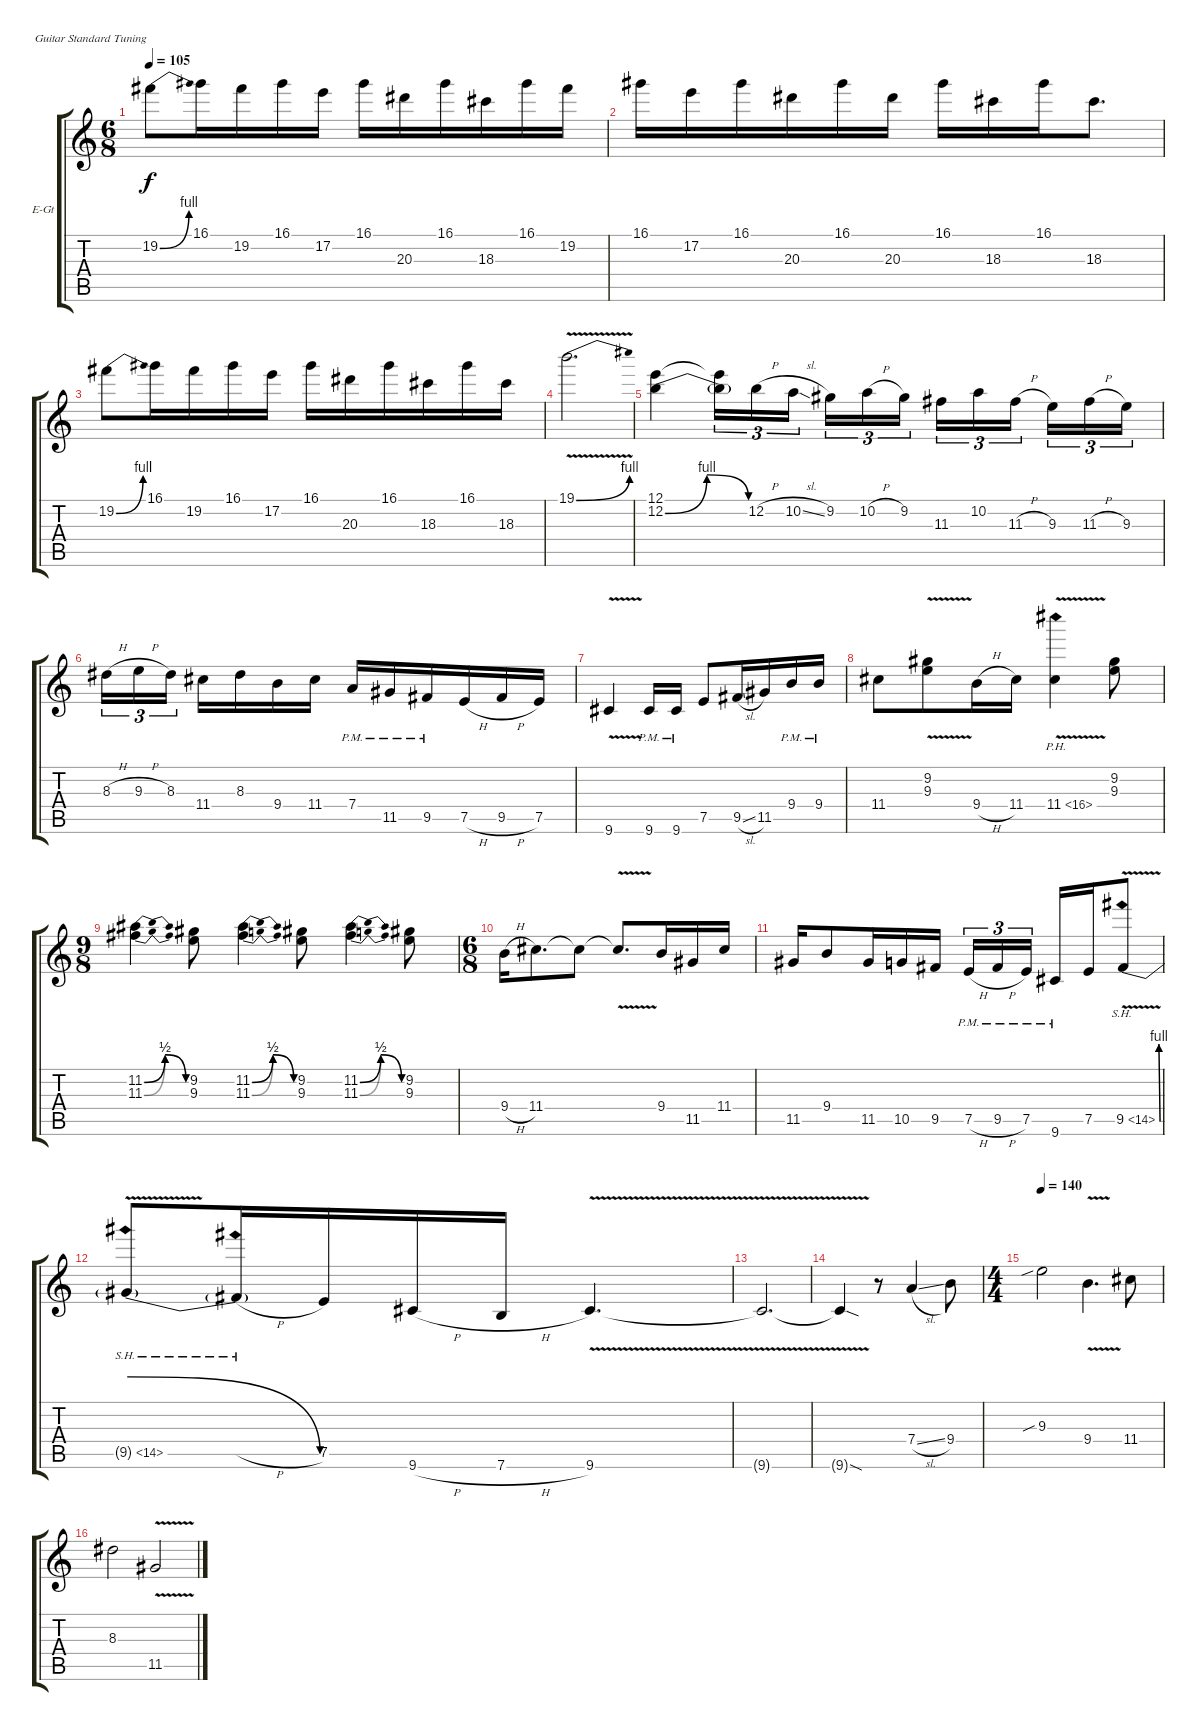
\defaultSystemsLayout 4
\bracketExtendMode groupsimilarinstruments
\firstSystemTrackNameOrientation horizontal
\otherSystemsTrackNameOrientation horizontal
\track ("Wolf Hoffmann" "E-Gt") {instrument distortionguitar}
\staff {score tabs}
\tuning (E4 B3 G3 D3 A2 E2)
\ts (6 8)
\tempo 105
\clef g2
\ks c
19.2{be (bend 0 0 60 4)}.8{dy f} 16.1.16 19.2.16 16.1.16 17.2.16 16.1.16 20.3.16 16.1.16 18.3.16 16.1.16 19.2.16 |
16.1.16 17.2.16 16.1.16 20.3.16 16.1.16 20.3.16 16.1.16 18.3.16 16.1.16 18.3.8{d} |
19.2{be (bend 0 0 60 4)}.8 16.1.16 19.2.16 16.1.16 17.2.16 16.1.16 20.3.16 16.1.16 18.3.16 16.1.16 18.3.16 |
19.1{be (bend 0 0 15 4) v}.2{d} |
(12.1 12.2{be (bendrelease 0 0 29.4 4 29.4 4 59.4 0)}).4 (12.1{t} 12.2{t}).16{tu (3 2)} 12.2{h}.16{tu (3 2)} 10.2{sl}.16{tu (3 2)} 9.2.16{tu (3 2)} 10.2{h}.16{tu (3 2)} 9.2.16{tu (3 2)} 11.3.16{tu (3 2)} 10.2.16{tu (3 2)} 11.3{h}.16{tu (3 2)} 9.3.16{tu (3 2)} 11.3{h}.16{tu (3 2)} 9.3.16{tu (3 2)} |
8.3{h}.16{tu (3 2)} 9.3{h}.16{tu (3 2)} 8.3.16{tu (3 2)} 11.4.16 8.3.16 9.4.16 11.4.16 7.4{pm}.16 11.5{pm}.16 9.5{pm}.16 7.5{h}.16 9.5{h}.16 7.5.16 |
9.6{v}.4 9.6{pm}.16 9.6{pm}.16 7.5.8 9.5{sl}.16 11.5.16 9.4{pm}.16 9.4{pm}.16 |
11.4.8 (9.2 9.3{v}).8 9.4{h}.16 11.4.16 11.4{ph 5 v}.4 (9.3 9.2).8 |
\ts (9 8)
(11.2{be (bendrelease 0 0 30 2 30 2 60 0)} 11.3{be (bendrelease 0 0 30 2 30 2 60 0)}).4 (9.2 9.3).8 (11.2{be (bendrelease 0 0 30 2 30 2 60 0)} 11.3{be (bendrelease 0 0 30 2 30 2 60 0)}).4 (9.2 9.3).8 (11.2{be (bendrelease 0 0 30 2 30 2 60 0)} 11.3{be (bendrelease 0 0 30 2 30 2 60 0)}).4 (9.2 9.3).8 |
\ts (6 8)
9.4{h}.16 11.4.8{d} 11.4{t}.8 11.4{v t}.8{d} 9.4.16 11.5.16 11.4.16 |
11.5.16 9.4.8 11.5.16 10.5.16 9.5.16 7.5{h pm}.16{tu (3 2)} 9.5{h pm}.16{tu (3 2)} 7.5{pm}.16{tu (3 2)} 9.6{pm}.16 7.5.16 9.5{be (bend 0 0 60 4) sh 5 v}.8 |
9.5{be (release 0 4 60 0) sh 5 t}.8 9.5{sh 5 h t}.16 7.5.16 9.6{h}.16 7.6{h}.16 9.6{v}.4{d} |
9.6{v t}.2{d} |
9.6{v sod t}.4 r.8 7.4{sl}.4 9.4.8 |
\ts (4 4)
\tempo 140
9.3{sib}.2 9.4{v}.4{d} 11.4.8 |
8.3.2 11.5{v}.2
